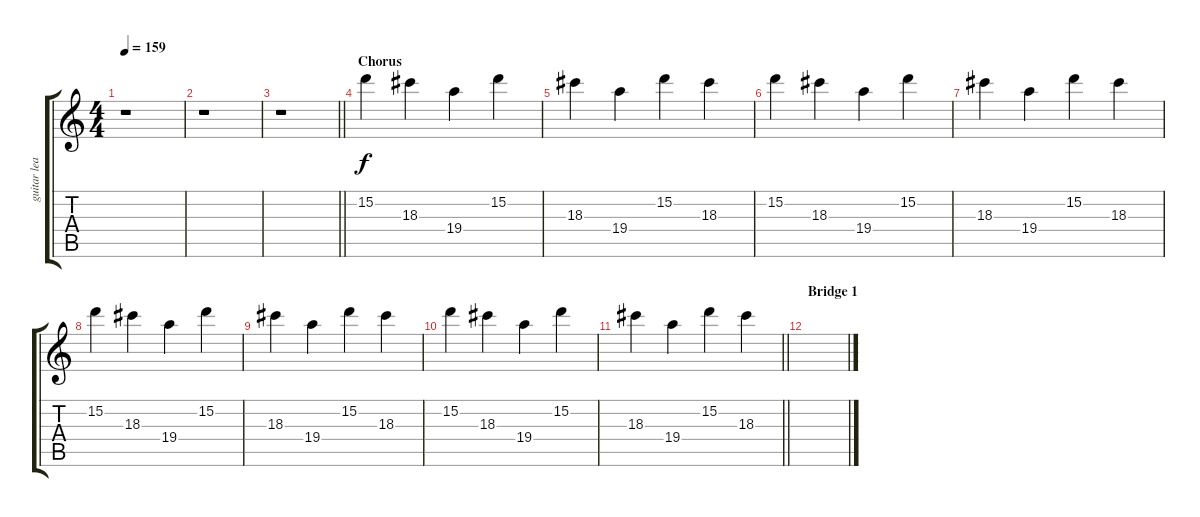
\track ("guitar lead" "guitar lea") {instrument distortionguitar}
\staff {score tabs}
\tuning (E4 B3 G3 D3 A2 E2) {hide}
\ts (4 4)
\tempo 159
\clef g2
\ks c
r.1{dy f} |
r.1 |
\barLineRight lightlight
r.1 |
\section ("" "Chorus")
15.2.4 18.3.4 19.4.4 15.2.4 |
18.3.4 19.4.4 15.2.4 18.3.4 |
15.2.4 18.3.4 19.4.4 15.2.4 |
18.3.4 19.4.4 15.2.4 18.3.4 |
15.2.4 18.3.4 19.4.4 15.2.4 |
18.3.4 19.4.4 15.2.4 18.3.4 |
15.2.4 18.3.4 19.4.4 15.2.4 |
\barLineRight lightlight
18.3.4 19.4.4 15.2.4 18.3.4 |
\section ("" "Bridge 1")
